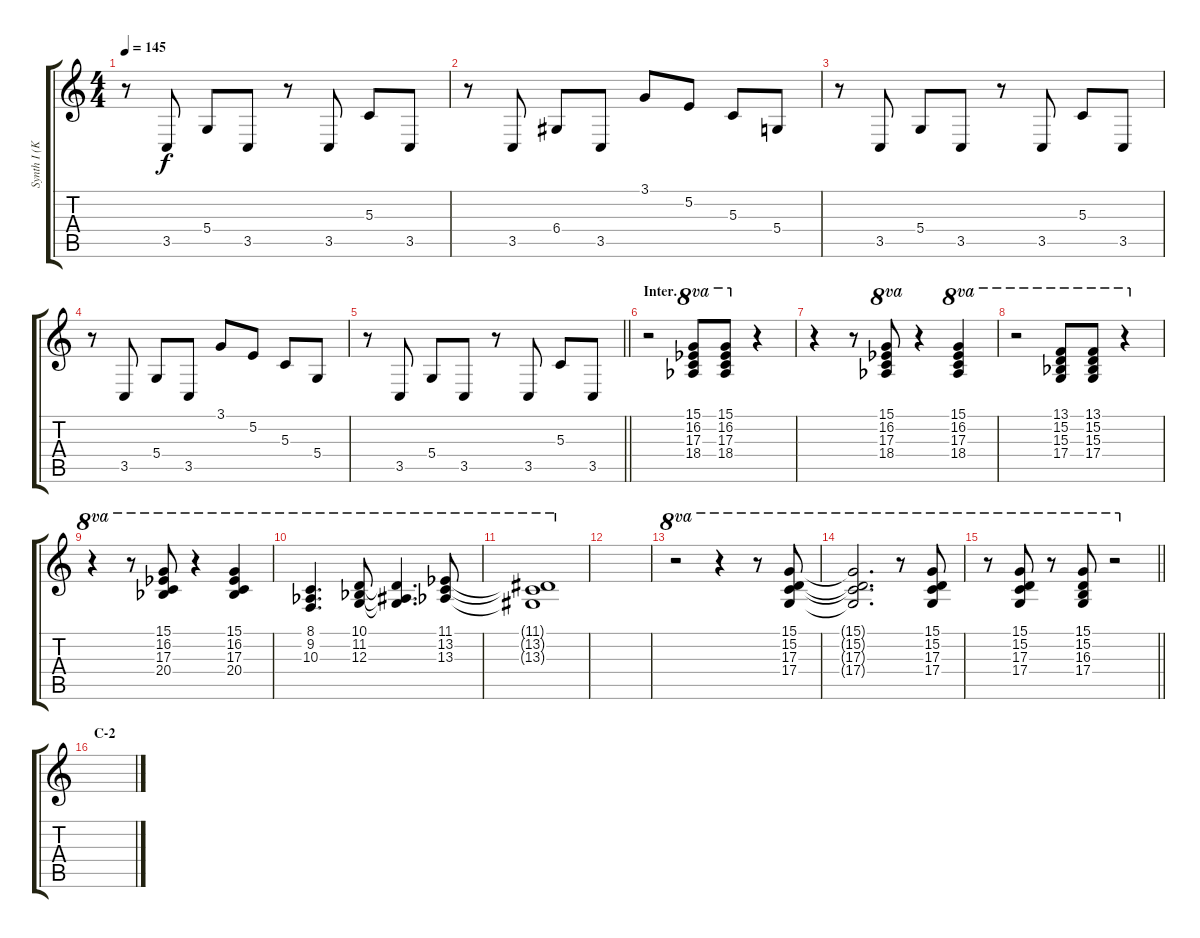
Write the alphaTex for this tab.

\track ("Synth I (Kotobuki Tsumugi)" "Synth I (K") {instrument synthbrass1}
\staff {score tabs}
\tuning (E4 B3 G3 D3 A2 E2) {hide}
\ts (4 4)
\tempo 145
\clef g2
\ks c
r.8{dy f} 3.5.8 5.4.8 3.5.8 r.8 3.5.8 5.3.8 3.5.8 |
r.8 3.5.8 6.4.8 3.5.8 3.1.8 5.2.8 5.3.8 5.4.8 |
r.8 3.5.8 5.4.8 3.5.8 r.8 3.5.8 5.3.8 3.5.8 |
r.8 3.5.8 5.4.8 3.5.8 3.1.8 5.2.8 5.3.8 5.4.8 |
\barLineRight lightlight
r.8 3.5.8 5.4.8 3.5.8 r.8 3.5.8 5.3.8 3.5.8 |
\section ("" "Inter.")
r.2 (15.1 16.2{acc b} 17.3 18.4{acc b}).8{ot 8va} (15.1 16.2{acc b} 17.3 18.4{acc b}).8{ot 8va} r.4 |
r.4 r.8 (15.1 16.2{acc b} 17.3 18.4{acc b}).8{ot 8va} r.4 (15.1 16.2{acc b} 17.3 18.4{acc b}).4{ot 8va} |
r.2{ot 8va} (13.1 15.2 15.3{acc b} 17.4).8{ot 8va} (13.1 15.2 15.3{acc b} 17.4).8{ot 8va} r.4{ot 8va} |
r.4{ot 8va} r.8{ot 8va} (15.1 16.2{acc b} 17.3 20.4{acc b}).8{ot 8va} r.4{ot 8va} (15.1 16.2{acc b} 17.3 20.4{acc b}).4{ot 8va} |
(8.1 9.2{acc b} 10.3).4{d ot 8va} (10.1 11.2{acc b} 12.3).8{ot 8va} (10.1{t} 11.2{t} 12.3{t}).4{d ot 8va} (11.1{acc b} 13.2 13.3{acc b}).8{ot 8va} |
(11.1{t} 13.2{t} 13.3{t}).1{ot 8va} |
|
r.2{ot 8va} r.4{ot 8va} r.8{ot 8va} (15.1 15.2 17.3 17.4).8{ot 8va} |
(15.1{t} 15.2{t} 17.3{t} 17.4{t}).2{d ot 8va} r.8{ot 8va} (15.1 15.2 17.3 17.4).8{ot 8va} |
\barLineRight lightlight
r.8{ot 8va} (15.1 15.2 17.3 17.4).8{ot 8va} r.8{ot 8va} (15.1 15.2 16.3 17.4).8{ot 8va} r.2{ot 8va} |
\section ("" "C-2")
